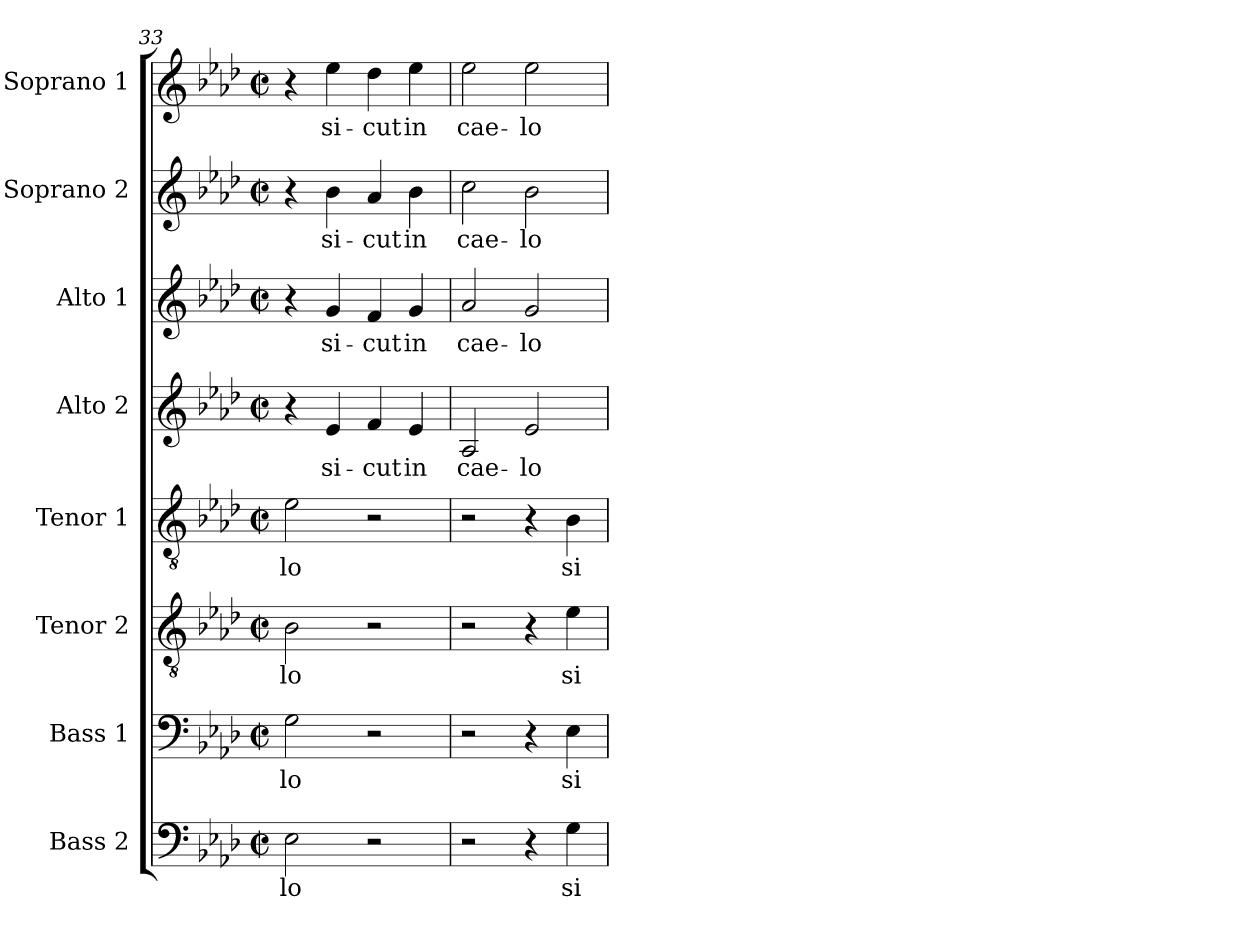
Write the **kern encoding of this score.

**kern	**text	**kern	**text	**kern	**text	**kern	**text	**kern	**text	**kern	**text	**kern	**text	**kern	**text
*part8	*part8	*part7	*part7	*part6	*part6	*part5	*part5	*part4	*part4	*part3	*part3	*part2	*part2	*part1	*part1
*staff8	*staff8	*staff7	*staff7	*staff6	*staff6	*staff5	*staff5	*staff4	*staff4	*staff3	*staff3	*staff2	*staff2	*staff1	*staff1
*I"Bass 2	*	*I"Bass 1	*	*I"Tenor 2	*	*I"Tenor 1	*	*I"Alto 2	*	*I"Alto 1	*	*I"Soprano 2	*	*I"Soprano 1	*
*I'B.2	*	*I'B.1	*	*I'T.2	*	*I'T.1	*	*I'A.2	*	*I'A.1	*	*I'S.2	*	*I'S.1	*
*clefF4	*	*clefF4	*	*clefGv2	*	*clefGv2	*	*clefG2	*	*clefG2	*	*clefG2	*	*clefG2	*
*	*	*	*	*ITrd7c12	*	*ITrd7c12	*	*	*	*	*	*	*	*	*
*k[b-e-a-d-]	*	*k[b-e-a-d-]	*	*k[b-e-a-d-]	*	*k[b-e-a-d-]	*	*k[b-e-a-d-]	*	*k[b-e-a-d-]	*	*k[b-e-a-d-]	*	*k[b-e-a-d-]	*
*A-:	*	*A-:	*	*A-:	*	*A-:	*	*A-:	*	*A-:	*	*A-:	*	*A-:	*
*M2/2	*	*M2/2	*	*M2/2	*	*M2/2	*	*M2/2	*	*M2/2	*	*M2/2	*	*M2/2	*
*met(c|)	*	*met(c|)	*	*met(c|)	*	*met(c|)	*	*met(c|)	*	*met(c|)	*	*met(c|)	*	*met(c|)	*
=33	=33	=33	=33	=33	=33	=33	=33	=33	=33	=33	=33	=33	=33	=33	=33
!	!LO:LY:b:color=#000000	!	!	!	!	!	!	!	!	!	!	!	!	!	!
!	!	!	!LO:LY:b:color=#000000	!	!	!	!	!	!	!	!	!	!	!	!
!	!	!	!	!	!LO:LY:b:color=#000000	!	!	!	!	!	!	!	!	!	!
!	!	!	!	!	!	!	!LO:LY:b:color=#000000	!	!	!	!	!	!	!	!
2E-i\	-lo	2Gi\	-lo	2BB-i\	-lo	2E-i\	-lo	4r	.	4r	.	4r	.	4r	.
!	!	!	!	!	!	!	!	!	!LO:LY:b:color=#000000	!	!	!	!	!	!
!	!	!	!	!	!	!	!	!	!	!	!LO:LY:b:color=#000000	!	!	!	!
!	!	!	!	!	!	!	!	!	!	!	!	!	!LO:LY:b:color=#000000	!	!
!	!	!	!	!	!	!	!	!	!	!	!	!	!	!	!LO:LY:b:color=#000000
.	.	.	.	.	.	.	.	4e-i/	si-	4gi/	si-	4b-i\	si-	4ee-i\	si-
!	!	!	!	!	!	!	!	!	!LO:LY:b:color=#000000	!	!	!	!	!	!
!	!	!	!	!	!	!	!	!	!	!	!LO:LY:b:color=#000000	!	!	!	!
!	!	!	!	!	!	!	!	!	!	!	!	!	!LO:LY:b:color=#000000	!	!
!	!	!	!	!	!	!	!	!	!	!	!	!	!	!	!LO:LY:b:color=#000000
2r	.	2r	.	2r	.	2r	.	4fi/	-cut	4fi/	-cut	4a-i/	-cut	4dd-i\	-cut
!	!	!	!	!	!	!	!	!	!LO:LY:b:color=#000000	!	!	!	!	!	!
!	!	!	!	!	!	!	!	!	!	!	!LO:LY:b:color=#000000	!	!	!	!
!	!	!	!	!	!	!	!	!	!	!	!	!	!LO:LY:b:color=#000000	!	!
!	!	!	!	!	!	!	!	!	!	!	!	!	!	!	!LO:LY:b:color=#000000
.	.	.	.	.	.	.	.	4e-i/	in	4gi/	in	4b-i\	in	4ee-i\	in
=34	=34	=34	=34	=34	=34	=34	=34	=34	=34	=34	=34	=34	=34	=34	=34
!	!	!	!	!	!	!	!	!	!LO:LY:b:color=#000000	!	!	!	!	!	!
!	!	!	!	!	!	!	!	!	!	!	!LO:LY:b:color=#000000	!	!	!	!
!	!	!	!	!	!	!	!	!	!	!	!	!	!LO:LY:b:color=#000000	!	!
!	!	!	!	!	!	!	!	!	!	!	!	!	!	!	!LO:LY:b:color=#000000
2r	.	2r	.	2r	.	2r	.	2A-i/	cae-	2a-i/	cae-	2cci\	cae-	2ee-i\	cae-
!	!	!	!	!	!	!	!	!	!LO:LY:b:color=#000000	!	!	!	!	!	!
!	!	!	!	!	!	!	!	!	!	!	!LO:LY:b:color=#000000	!	!	!	!
!	!	!	!	!	!	!	!	!	!	!	!	!	!LO:LY:b:color=#000000	!	!
!	!	!	!	!	!	!	!	!	!	!	!	!	!	!	!LO:LY:b:color=#000000
4r	.	4r	.	4r	.	4r	.	2e-i/	-lo	2gi/	-lo	2b-i\	-lo	2ee-i\	-lo
!	!LO:LY:b:color=#000000	!	!	!	!	!	!	!	!	!	!	!	!	!	!
!	!	!	!LO:LY:b:color=#000000	!	!	!	!	!	!	!	!	!	!	!	!
!	!	!	!	!	!LO:LY:b:color=#000000	!	!	!	!	!	!	!	!	!	!
!	!	!	!	!	!	!	!LO:LY:b:color=#000000	!	!	!	!	!	!	!	!
4Gi\	si-	4E-i\	si-	4E-i\	si-	4BB-i\	si-	.	.	.	.	.	.	.	.
=	=	=	=	=	=	=	=	=	=	=	=	=	=	=	=
*-	*-	*-	*-	*-	*-	*-	*-	*-	*-	*-	*-	*-	*-	*-	*-
